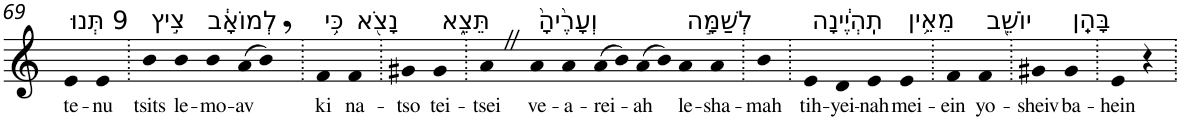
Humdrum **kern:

**kern	**text
*part1	*part1
*staff1	*staff1
*I"Piano	*
*I'Pno	*
!!LO:PB:g=z
*clefG2	*
*k[]	*
=69	=69
!LO:TX:a:t=9 תְּנוּ	!
!	!LO:LY:b
4e	te-
!	!LO:LY:b
4e	-nu
=70.	=70.
!LO:TX:a:t=צִ֣יץ	!
!	!LO:LY:b
4b	tsits
!LO:TX:a:t=לְמוֹאָ֔ב	!
!	!LO:LY:b
4b	le-
!	!LO:LY:b
4b	-mo-
!	!LO:LY:b
(>8a	-av
8b,)	.
=71.	=71.
!LO:TX:a:t=כִּ֥י	!
!	!LO:LY:b
4f	ki
!LO:TX:a:t=נָצֹ֖א	!
!	!LO:LY:b
4f	na-
=72.	=72.
!	!LO:LY:b
4g#X	-tso
!LO:TX:a:t=תֵּצֵ֑א	!
!	!LO:LY:b
4g#	tei-
=73.	=73.
!	!LO:LY:b
4aZ	-tsei
!LO:TX:a:t=וְעָרֶ֙יהָ֙	!
!	!LO:LY:b
4a	ve-
!	!LO:LY:b
4a	-a-
!	!LO:LY:b
(>8a	-rei-
8b)	.
!	!LO:LY:b
(>8a	-ah
8b)	.
!LO:TX:a:t=לְשַׁמָּ֣ה	!
!	!LO:LY:b
4a	le-
!	!LO:LY:b
4a	-sha-
=74.	=74.
!	!LO:LY:b
4b	-mah
=75.	=75.
!LO:TX:a:t=תִֽהְיֶ֔ינָה	!
!	!LO:LY:b
4e	tih-
!	!LO:LY:b
4d	-yei-
!	!LO:LY:b
4e	-nah
!LO:TX:a:t=מֵאֵ֥ין	!
!	!LO:LY:b
4e	mei-
=76.	=76.
!	!LO:LY:b
4f	-ein
!LO:TX:a:t=יוֹשֵׁ֖ב	!
!	!LO:LY:b
4f	yo-
=77.	=77.
!	!LO:LY:b
4g#X	-sheiv
!LO:TX:a:t=בָּהֵֽן	!
!	!LO:LY:b
4g#	ba-
=78.	=78.
!	!LO:LY:b
4e	-hein
4r	.
=.	=.
*-	*-
